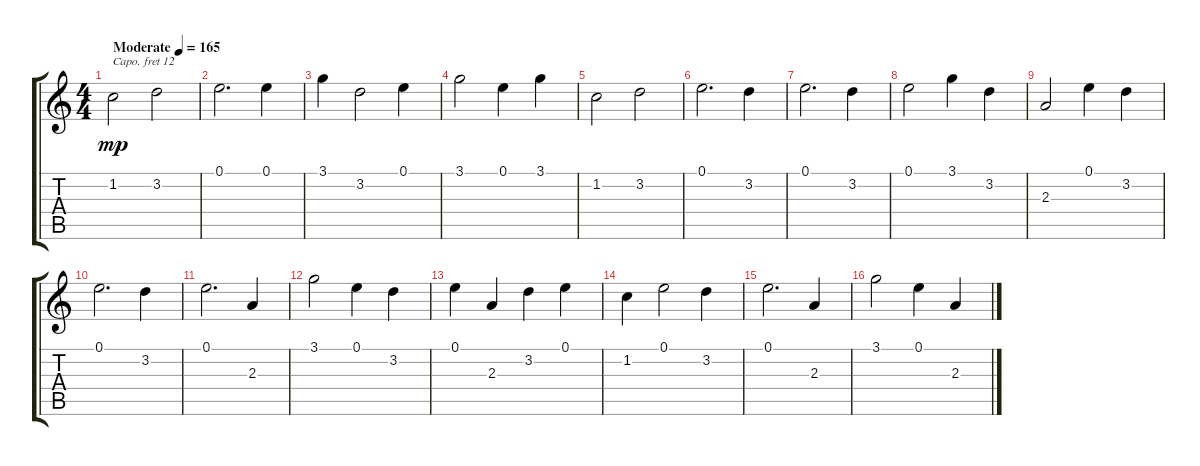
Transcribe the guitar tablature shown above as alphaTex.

\track "" {instrument vibraphone}
\staff {score tabs}
\capo 12
\tuning (E4 B3 G3 D3 A2 E2) {hide}
\ts (4 4)
\tempo (165 "Moderate")
\clef g2
\ks c
1.2.2{dy mp instrument vibraphone} 3.2.2 |
0.1.2{d} 0.1.4 |
3.1.4 3.2.2 0.1.4 |
3.1.2 0.1.4 3.1.4 |
1.2.2 3.2.2 |
0.1.2{d} 3.2.4 |
0.1.2{d} 3.2.4 |
0.1.2 3.1.4 3.2.4 |
2.3.2 0.1.4 3.2.4 |
0.1.2{d} 3.2.4 |
0.1.2{d} 2.3.4 |
3.1.2 0.1.4 3.2.4 |
0.1.4 2.3.4 3.2.4 0.1.4 |
1.2.4 0.1.2 3.2.4 |
0.1.2{d} 2.3.4 |
3.1.2 0.1.4 2.3.4
